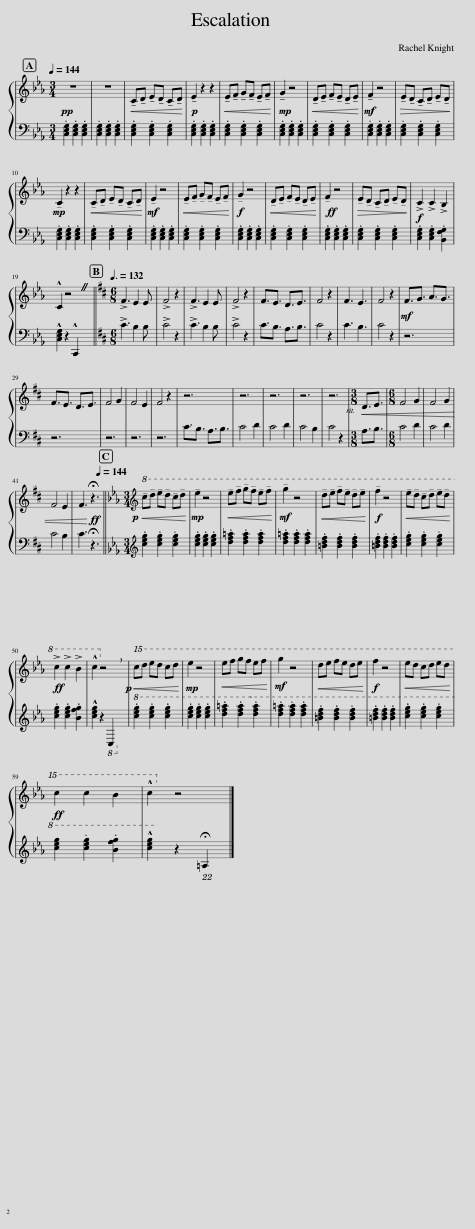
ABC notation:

X:1
%%score { 1 | 2 }
L:1/8
Q:1/4=144
M:3/4
I:linebreak $
K:Eb
V:1 treble
V:2 bass
V:1
!pp! z6 | z6 |!<(! !tenuto!C!tenuto!D !tenuto!E!tenuto!D !tenuto!C!tenuto!D!<)! |!p! !tenuto!E2 z2 z2 |!<(! !tenuto!E!tenuto!F !tenuto!G!tenuto!F !tenuto!E!tenuto!F!<)! | %5
!mp! !tenuto!G2 z4 |!<(! !tenuto!D!tenuto!E !tenuto!F!tenuto!E !tenuto!D!tenuto!E!<)! |!mf! !tenuto!F2 z4 |!>(! !tenuto!E!tenuto!D !tenuto!C!tenuto!D !tenuto!E!tenuto!D!>)! |$!mp! !tenuto!C2 z2 z2 | %10
!<(! !tenuto!C!tenuto!D !tenuto!E!tenuto!D !tenuto!C!tenuto!D!<)! |!mf! !tenuto!E2 z4 |!<(! !tenuto!E!tenuto!F !tenuto!G!tenuto!F !tenuto!E!tenuto!F!<)! |!f! !tenuto!G2 z4 |!<(! !tenuto!D!tenuto!E !tenuto!F!tenuto!E !tenuto!D!tenuto!E!<)! | %15
!ff! !tenuto!F2 z4 |!>(! !tenuto!E!tenuto!D !tenuto!C!tenuto!D !tenuto!E!tenuto!D!>)! | !>!C2 !>!C2 !>!B,2 |$ !^!C2 z4 ||[K:D][M:6/8][Q:3/8=132] !>!F3 E2 E | %20
 !>!F4 z2 | !>!F3 E2 E | !>!F4 z2 | F3/2E3/2 D3/2E3/2 | F4 z2 | %25
 F3 E3 | F4 z2 |!mf! F3/2G3/2 A3/2G3/2 |$ F3/2E3/2 D3/2E3/2 | F4 G2 | %30
 F4 E2 | F4 z2 | z6 | z6 | z6 | %35
 z6 | z6 |[M:3/8]!<(! !fermata!D3/2!fermata!E3/2 |[M:6/8] !fermata!F4 !fermata!G2 | !fermata!F4 !fermata!G2 |$ %40
 !fermata!F4 !fermata!E2 | !fermata!F3!<)!!ff! !fermata!z3 ||[K:Eb][M:3/4][K:treble][Q:1/4=144]!p!!8va(!!<(! !tenuto!c'!tenuto!d' !tenuto!e'!tenuto!d' !tenuto!c'!tenuto!d'!<)! |!mp! !tenuto!e'2 z4 |!<(! !tenuto!e'!tenuto!f' !tenuto!g'!tenuto!f' !tenuto!e'!tenuto!f'!<)! | %45
!mf! !tenuto!g'2 z4 |!<(! !tenuto!d'!tenuto!e' !tenuto!f'!tenuto!e' !tenuto!d'!tenuto!e'!<)! |!f! !tenuto!f'2 z4 |!<(! !tenuto!e'!tenuto!d' !tenuto!c'!tenuto!d' !tenuto!e'!tenuto!d'!<)! |$!ff! !>!c'2 !>!c'2 !>!b2 | %50
 !^!c'2!8va)! !breath!z4 |!p!!<(!!8va(! c''d'' e''d'' c''d''!<)! |!mp! e''2 z4 |!<(! e''f'' g''f'' e''f''!<)! |!mf! g''2 z4 | %55
!<(! d''e'' f''e'' d''e''!<)! |!f! f''2 z4 |!<(! e''d'' c''d'' e''d''!<)! |$!ff! c''2 c''2 b'2 | !^!c''2!8va)! z4 |] %60
V:2
 .[C,E,G,]2 .[C,E,G,]2 .[C,E,G,]2 | .[C,E,G,]2 .[C,E,G,]2 .[C,E,G,]2 | .[C,E,G,]2 .[C,E,G,]2 .[C,E,G,]2 | .[C,E,G,]2 .[C,E,G,]2 .[C,E,G,]2 | .[C,E,G,]2 .[C,E,G,]2 .[C,E,G,]2 | %5
 .[C,E,G,]2 .[C,E,G,]2 .[C,E,G,]2 | .[C,E,G,]2 .[C,E,G,]2 .[C,E,G,]2 | .[C,E,G,]2 .[C,E,G,]2 .[C,E,G,]2 | .[C,E,G,]2 .[C,E,G,]2 .[C,E,G,]2 |$ .[C,E,G,]2 .[C,E,G,]2 .[C,E,G,]2 | %10
 .[C,E,G,]2 .[C,E,G,]2 .[C,E,G,]2 | .[C,E,G,]2 .[C,E,G,]2 .[C,E,G,]2 | .[C,E,G,]2 .[C,E,G,]2 .[C,E,G,]2 | .[C,E,G,]2 .[C,E,G,]2 .[C,E,G,]2 | .[C,E,G,]2 .[C,E,G,]2 .[C,E,G,]2 | %15
 .[C,E,G,]2 .[C,E,G,]2 .[C,E,G,]2 | .[C,E,G,]2 .[C,E,G,]2 .[C,E,G,]2 |!f! .[C,E,G,]2 .[C,E,G,]2 .[B,,F,G,]2 |$ !^![C,E,G,]2 z2 !^!C,,2 ||[K:D][M:6/8] !>!C3 B,2 B, | %20
 !>!C4 z2 | !>!C3 B,2 B, | !>!C4 z2 | C3/2B,3/2 A,3/2B,3/2 | C4 z2 | %25
 C3 B,3 | C4 z2 | z6 |$ z6 | z6 | %30
 z6 | z6 | C3/2B,3/2 A,3/2B,3/2 | C4 D2 | C4 D2 | %35
 C4 B,2 | C4 z2 |[M:3/8] !fermata!A,3/2!fermata!B,3/2 |[M:6/8] !fermata!C4 !fermata!D2 | !fermata!C4 !fermata!D2 |$ %40
 !fermata!C4 !fermata!B,2 | !fermata!C3 !fermata!z3 ||[K:Eb][M:3/4][K:treble] .[ceg]2 .[ceg]2 .[ceg]2 | .[ceg]2 .[ceg]2 .[ceg]2 | .[df=a]2 .[dfa]2 .[dfa]2 | %45
 .[df=a]2 .[dfa]2 .[dfa]2 | .[=Bdf]2 .[Bdf]2 .[Bdf]2 | .[=Bdf]2 .[Bdf]2 .[Bdf]2 | .[ceg]2 .[ceg]2 .[ceg]2 |$ .[ceg]2 .[ceg]2 .[Bfg]2 | %50
 !^![ceg]2 z2!8vb(! C,,2!8vb)! |!8va(! .[c'e'g']2 .[c'e'g']2 .[c'e'g']2 | .[c'e'g']2 .[c'e'g']2 .[c'e'g']2 | .[d'f'=a']2 .[d'f'a']2 .[d'f'a']2 | .[d'f'=a']2 .[d'f'a']2 .[d'f'a']2 | %55
 .[=bd'f']2 .[bd'f']2 .[bd'f']2 | .[=bd'f']2 .[bd'f']2 .[bd'f']2 | .[c'e'g']2 .[c'e'g']2 .[c'e'g']2 |$ .[c'e'g']2 .[c'e'g']2 .[bf'g']2 | !^![c'e'g']2!8va)! z2 !fermata!=A,2 |] %60
